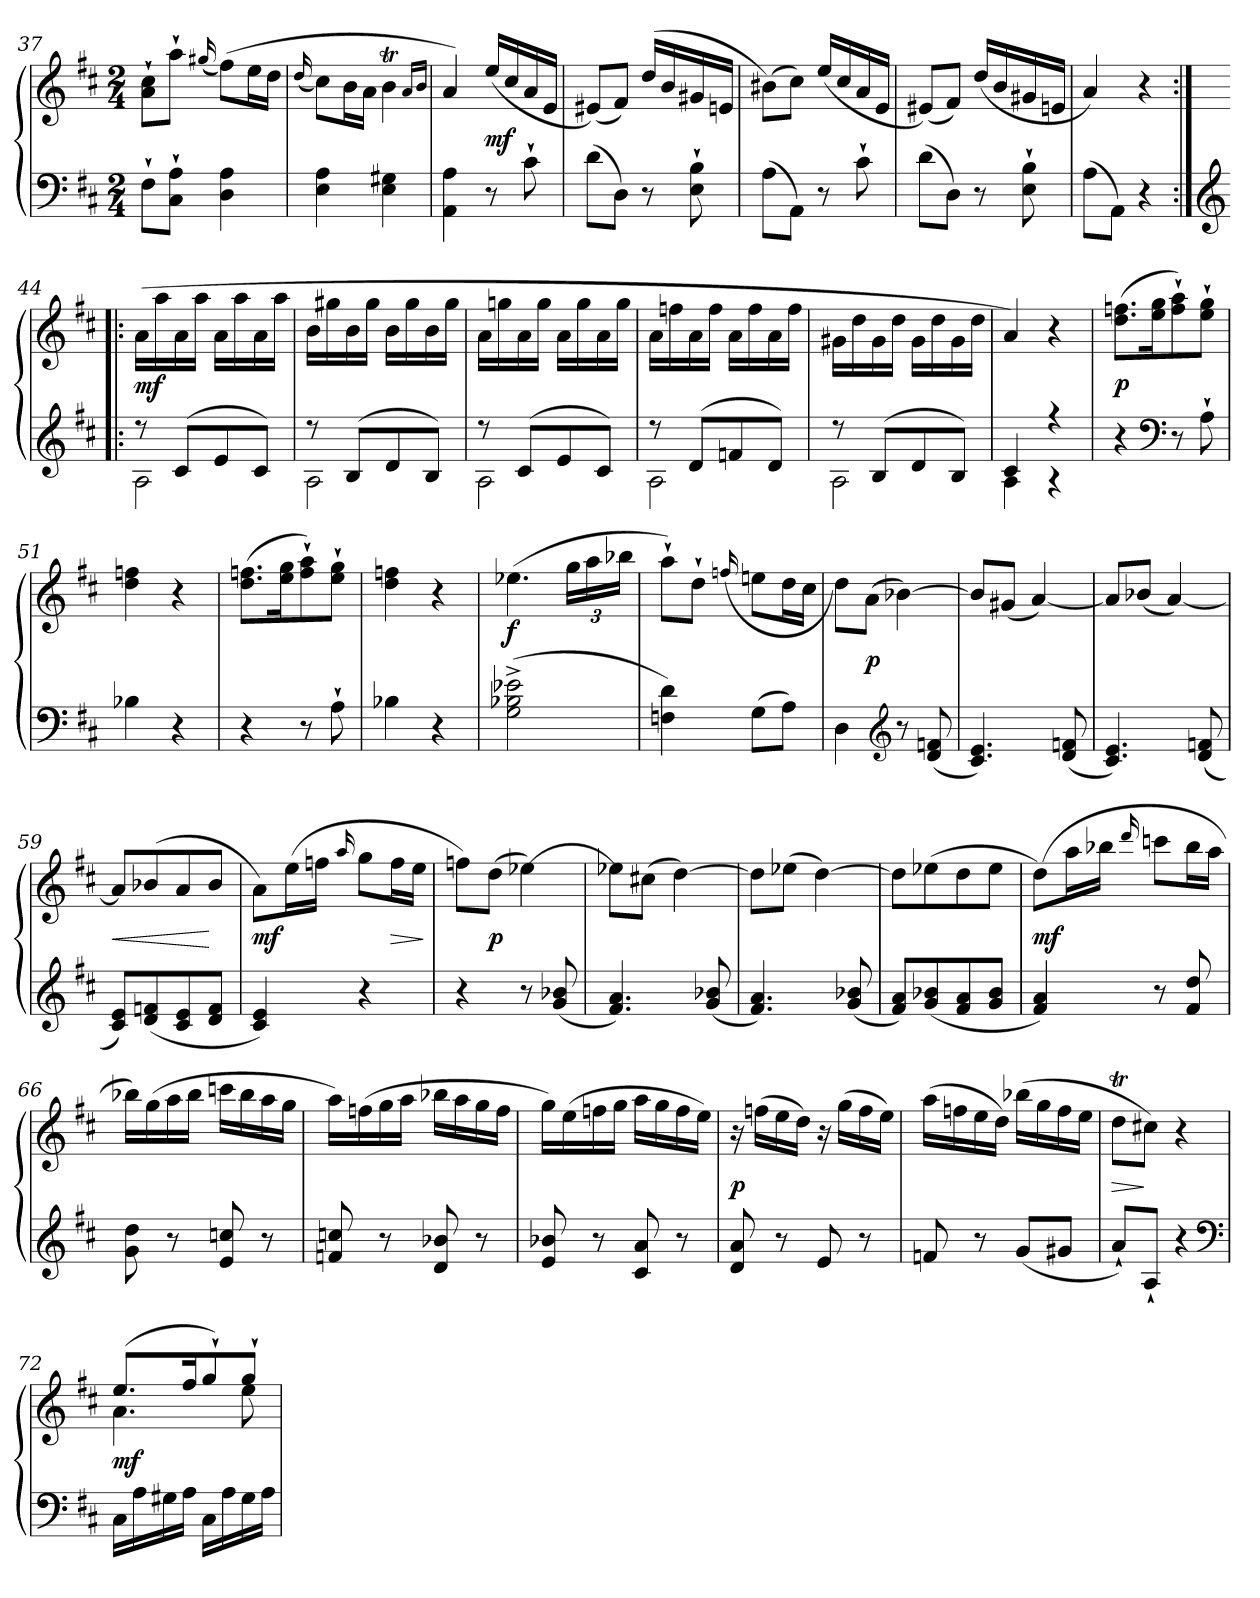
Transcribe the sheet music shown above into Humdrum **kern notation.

**kern	**kern	**dynam
*part1	*part1	*part1
*staff2	*staff1	*staff1/2
!!LO:LB:g=z
*clefF4	*clefG2	*
*k[f#c#]	*k[f#c#]	*
*D:	*D:	*
*M2/4	*M2/4	*
=37	=37	=37
8F#`L	8a` 8cc#`L	.
8C#` 8A`J	8aa`J	.
.	(16qqgg#X	.
4D 4A	(8ff#L)	.
.	16eeL	.
.	16ddJJ	.
=38	=38	=38
.	(16qqdd	.
4E 4A	8cc#L)	.
.	16bL	.
.	16aJJ	.
4E 4G#X	4bT	.
.	16qaLL	.
.	16qbJJ	.
=39	=39	=39
4AA 4A	4a)	.
8r	(16eeLL	mf
.	16cc#	.
8c#`	16a	.
.	16eJJ	.
=40	=40	=40
(8dL	(8e#XL)	.
8DJ)	8f#J)	.
8r	(16ddLL	.
.	16b	.
8E` 8B`	16g#X	.
.	16enJJ	.
=41	=41	=41
(8AL	(8b#XL)	.
8AAJ)	8cc#J)	.
8r	(16eeLL	.
.	16cc#	.
8c#`	16a	.
.	16eJJ	.
=42	=42	=42
(8dL	(8e#XL)	.
8DJ)	8f#J)	.
8r	(16ddLL	.
.	16b	.
8E` 8B`	16g#X	.
.	16enJJ	.
=43	=43	=43
(8AL	4a)	.
8AAJ)	.	.
4r	4r	.
!!LO:LB:g=z
=44:|!|:	=44:|!|:	=44:|!|:
*clefG2	*	*
*^	*	*
8rdd	2A	(16aLL	mf
.	.	16aa	.
(8c#L	.	16a	.
.	.	16aaJJ	.
8e	.	16aLL	.
.	.	16aa	.
8c#J)	.	16a	.
.	.	16aaJJ	.
=45	=45	=45	=45
8rdd	2A	16bLL	.
.	.	16gg#X	.
(8BL	.	16b	.
.	.	16gg#JJ	.
8d	.	16bLL	.
.	.	16gg#	.
8BJ)	.	16b	.
.	.	16gg#JJ	.
=46	=46	=46	=46
8rdd	2A	16aLL	.
.	.	16ggn	.
(8c#L	.	16a	.
.	.	16ggJJ	.
8e	.	16aLL	.
.	.	16gg	.
8c#J)	.	16a	.
.	.	16ggJJ	.
=47	=47	=47	=47
8rdd	2A	16aLL	.
.	.	16ffn	.
(8dL	.	16a	.
.	.	16ffJJ	.
8fn	.	16aLL	.
.	.	16ff	.
8dJ)	.	16a	.
.	.	16ffJJ	.
=48	=48	=48	=48
8rdd	2A	16g#XLL	.
.	.	16dd	.
(8BL	.	16g#	.
.	.	16ddJJ	.
8d	.	16g#LL	.
.	.	16dd	.
8BJ)	.	16g#	.
.	.	16ddJJ	.
!!LO:LB:g=z
=49	=49	=49	=49
4c#	4A	4a)	.
4r	4r	4r	.
*v	*v	*	*
=50	=50	=50
4r	(8.dd 8.ffnL	p
.	16ee 16ggK	.
*clefF4	*	*
8r	8ff` 8aa`)	.
8A`	8ee` 8gg`J	.
=51	=51	=51
4B-X	4dd 4ffn	.
4r	4r	.
=52	=52	=52
4r	(8.dd 8.ffnL	.
.	16ee 16ggK	.
8r	8ff` 8aa`)	.
8A`	8ee` 8gg`J	.
=53	=53	=53
4B-X	4dd 4ffn	.
4r	4r	.
=54	=54	=54
(2G^ 2B-X^ 2e-X^	(4.ee-X	f
.	24ggLL	.
.	24aa	.
.	24bb-XJJ	.
=55	=55	=55
4Fn 4d)	8aa`L)	.
.	8dd`J	.
.	(>16qqffn	.
(8GL	8eenL	.
8AJ)	16ddL	.
.	16cc#JJ	.
!!LO:LB:g=z
=56	=56	=56
4D	8ddL)	.
.	(8aJ	p
*clefG2	*	*
8r	[4b-X)	.
(8d 8fn	.	.
=57	=57	=57
4.c# 4.e)	8b-L]	.
.	(8g#XJ	.
.	[4a)	.
(8d 8fn	.	.
=58	=58	=58
4.c# 4.e)	8aL]	.
.	(8b-XJ	.
.	[4a)	.
(8d 8fn	.	.
=59	=59	=59
8c# 8eL)	8aL]	<
(8d 8fn	(<8b-X	.
8c# 8e	8a	.
8d 8fJ	8b-J	[
=60	=60	=60
4c# 4e)	8aL)	mf
.	(16eeL	.
.	16ffnJJ	.
.	16qqaa	.
4r	8ggL	.
.	16ffL	>
.	16eeJJ	.
.	.	]
=61	=61	=61
4r	8ffnL)	.
.	(8ddJ	p
8r	[4ee-X)	.
(8g 8b-X	.	.
!!LO:LB:g=z
=62	=62	=62
4.f# 4.a)	8ee-XL]	.
.	(8cc#XJ	.
.	[4dd)	.
(8g 8b-X	.	.
=63	=63	=63
4.f# 4.a)	8ddL]	.
.	(8ee-XJ	.
.	[4dd)	.
(8g 8b-X	.	.
=64	=64	=64
8f# 8aL)	8ddL]	.
(8g 8b-X	(8ee-X	.
8f# 8a	8dd	.
8g 8b-J	8ee-J	.
=65	=65	=65
4f# 4a)	(8ddL)	mf
.	16aaL	.
.	16bb-XJJ	.
.	16qqddd	.
8r	8cccnL	.
8f# 8dd	16bb-L	.
.	16aaJJ	.
=66	=66	=66
8g 8dd	16bb-XLL)	.
.	(16gg	.
8r	16aa	.
.	16bb-JJ	.
8e 8ccn	16cccnLL	.
.	16bb-	.
8r	16aa	.
.	16ggJJ	.
=67	=67	=67
8fn 8ccn	16aaLL)	.
.	(16ffn	.
8r	16gg	.
.	16aaJJ	.
8d 8b-X	16bb-XLL	.
.	16aa	.
8r	16gg	.
.	16ffJJ	.
!!LO:LB:g=z
=68	=68	=68
8e 8b-X	16ggLL)	.
.	(16ee	.
8r	16ffn	.
.	16ggJJ	.
8c# 8a	16aaLL	.
.	16gg	.
8r	16ff	.
.	16eeJJ)	.
=69	=69	=69
8d 8a	16r	p
.	(16ffnLL	.
8r	16ee	.
.	16ddJJ)	.
8e	16r	.
.	(16ggLL	.
8r	16ff	.
.	16eeJJ)	.
=70	=70	=70
8fn	(16aaLL	.
.	16ffn	.
8r	16ee	.
.	16ddJJ)	.
(8gL	(16bb-XLL	.
.	16gg	.
8g#XJ	16ff	.
.	16eeJJ	.
=71	=71	=71
8a`L)	8ddTL	>
8A`J	8cc#XJ)	]
4r	4r	.
*clefF4	*	*
=72	=72	=72
*	*^	*
16C#LL	(8.eeL	4.a	mf
16A	.	.	.
16G#X	.	.	.
16AJJ	16ff#K	.	.
16C#LL	8gg`)	.	.
16A	.	.	.
16G#	8gg`J	8ee	.
16AJJ	.	.	.
*	*v	*v	*
=	=	=
*-	*-	*-
